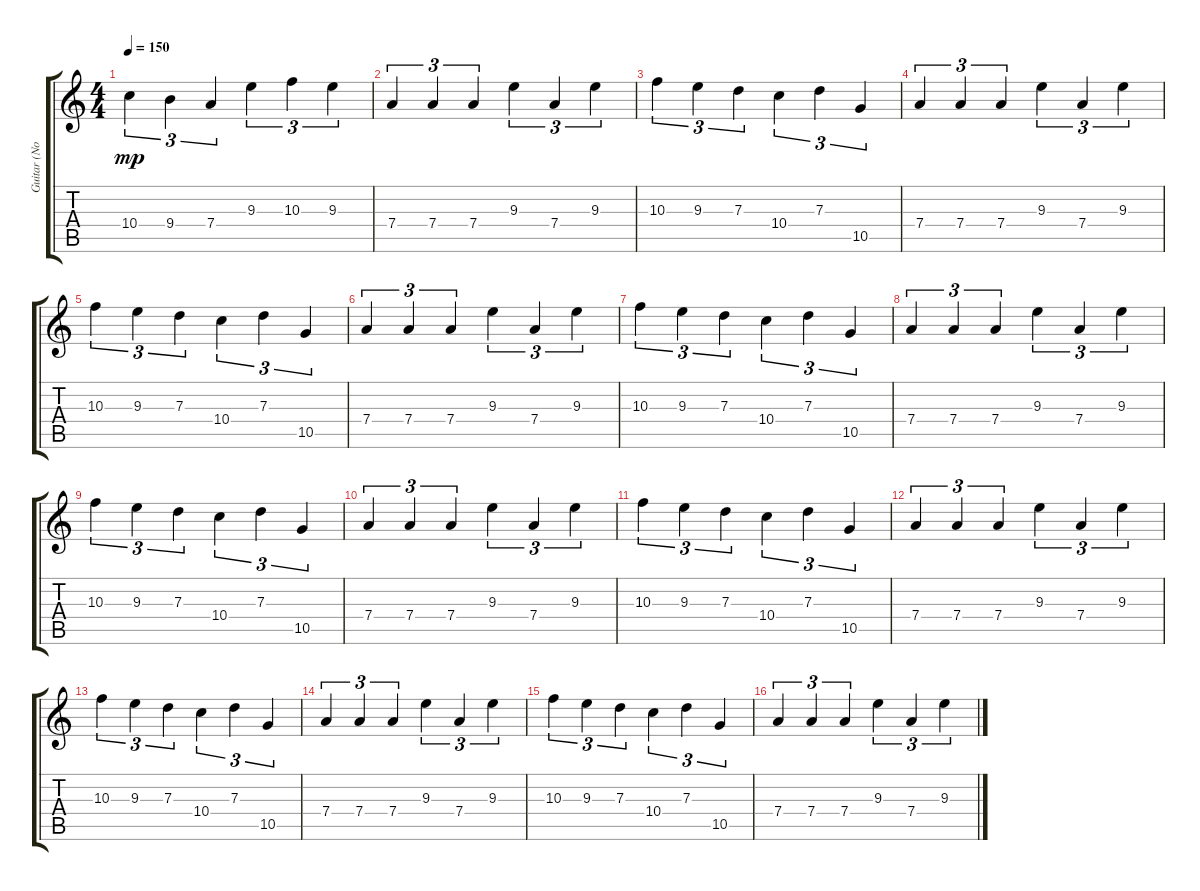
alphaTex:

\track ("Guitar (Nocturno Culto)" "Guitar (No") {instrument distortionguitar}
\staff {score tabs}
\tuning (E4 B3 G3 D3 A2 E2) {hide}
\ts (4 4)
\tempo 150
\clef g2
\ks c
10.4.4{tu (3 2) dy mp} 9.4.4{tu (3 2)} 7.4.4{tu (3 2)} 9.3.4{tu (3 2)} 10.3.4{tu (3 2)} 9.3.4{tu (3 2)} |
7.4.4{tu (3 2)} 7.4.4{tu (3 2)} 7.4.4{tu (3 2)} 9.3.4{tu (3 2)} 7.4.4{tu (3 2)} 9.3.4{tu (3 2)} |
10.3.4{tu (3 2)} 9.3.4{tu (3 2)} 7.3.4{tu (3 2)} 10.4.4{tu (3 2)} 7.3.4{tu (3 2)} 10.5.4{tu (3 2)} |
7.4.4{tu (3 2)} 7.4.4{tu (3 2)} 7.4.4{tu (3 2)} 9.3.4{tu (3 2)} 7.4.4{tu (3 2)} 9.3.4{tu (3 2)} |
10.3.4{tu (3 2)} 9.3.4{tu (3 2)} 7.3.4{tu (3 2)} 10.4.4{tu (3 2)} 7.3.4{tu (3 2)} 10.5.4{tu (3 2)} |
7.4.4{tu (3 2)} 7.4.4{tu (3 2)} 7.4.4{tu (3 2)} 9.3.4{tu (3 2)} 7.4.4{tu (3 2)} 9.3.4{tu (3 2)} |
10.3.4{tu (3 2)} 9.3.4{tu (3 2)} 7.3.4{tu (3 2)} 10.4.4{tu (3 2)} 7.3.4{tu (3 2)} 10.5.4{tu (3 2)} |
7.4.4{tu (3 2)} 7.4.4{tu (3 2)} 7.4.4{tu (3 2)} 9.3.4{tu (3 2)} 7.4.4{tu (3 2)} 9.3.4{tu (3 2)} |
10.3.4{tu (3 2)} 9.3.4{tu (3 2)} 7.3.4{tu (3 2)} 10.4.4{tu (3 2)} 7.3.4{tu (3 2)} 10.5.4{tu (3 2)} |
7.4.4{tu (3 2)} 7.4.4{tu (3 2)} 7.4.4{tu (3 2)} 9.3.4{tu (3 2)} 7.4.4{tu (3 2)} 9.3.4{tu (3 2)} |
10.3.4{tu (3 2)} 9.3.4{tu (3 2)} 7.3.4{tu (3 2)} 10.4.4{tu (3 2)} 7.3.4{tu (3 2)} 10.5.4{tu (3 2)} |
7.4.4{tu (3 2)} 7.4.4{tu (3 2)} 7.4.4{tu (3 2)} 9.3.4{tu (3 2)} 7.4.4{tu (3 2)} 9.3.4{tu (3 2)} |
10.3.4{tu (3 2)} 9.3.4{tu (3 2)} 7.3.4{tu (3 2)} 10.4.4{tu (3 2)} 7.3.4{tu (3 2)} 10.5.4{tu (3 2)} |
7.4.4{tu (3 2)} 7.4.4{tu (3 2)} 7.4.4{tu (3 2)} 9.3.4{tu (3 2)} 7.4.4{tu (3 2)} 9.3.4{tu (3 2)} |
10.3.4{tu (3 2)} 9.3.4{tu (3 2)} 7.3.4{tu (3 2)} 10.4.4{tu (3 2)} 7.3.4{tu (3 2)} 10.5.4{tu (3 2)} |
7.4.4{tu (3 2)} 7.4.4{tu (3 2)} 7.4.4{tu (3 2)} 9.3.4{tu (3 2)} 7.4.4{tu (3 2)} 9.3.4{tu (3 2)}
